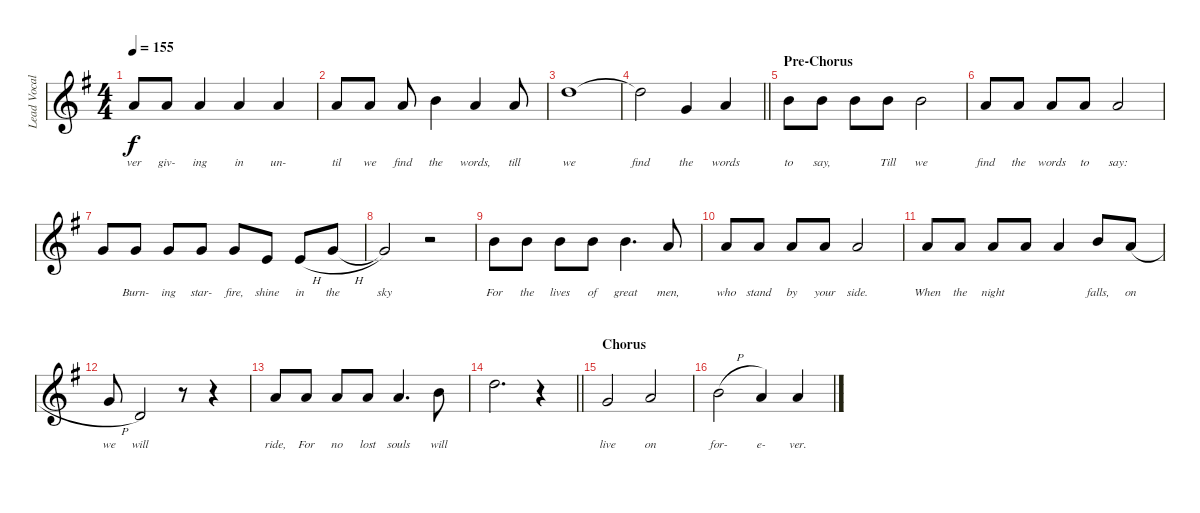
\track ("Lead Vocals" "Lead Vocal") {instrument lead2sawtooth}
\staff {score}
\tuning (E4 B3 G3 D3 A2 E2) {hide}
\ts (4 4)
\tempo 155
\clef g2
\ks g
5.1.8{lyrics (0 "ver") lyrics (1 "") lyrics (2 "") lyrics (3 "") lyrics (4 "") dy f} 5.1.8{lyrics (0 "giv-") lyrics (1 "") lyrics (2 "") lyrics (3 "") lyrics (4 "")} 5.1.4{lyrics (0 "ing") lyrics (1 "") lyrics (2 "") lyrics (3 "") lyrics (4 "")} 5.1.4{lyrics (0 "in") lyrics (1 "") lyrics (2 "") lyrics (3 "") lyrics (4 "")} 5.1.4{lyrics (0 "un-") lyrics (1 "") lyrics (2 "") lyrics (3 "") lyrics (4 "")} |
5.1.8{lyrics (0 "til") lyrics (1 "") lyrics (2 "") lyrics (3 "") lyrics (4 "")} 5.1.8{lyrics (0 "we") lyrics (1 "") lyrics (2 "") lyrics (3 "") lyrics (4 "")} 5.1.8{lyrics (0 "find") lyrics (1 "") lyrics (2 "") lyrics (3 "") lyrics (4 "")} 7.1.4{lyrics (0 "the") lyrics (1 "") lyrics (2 "") lyrics (3 "") lyrics (4 "")} 5.1.4{lyrics (0 "words,") lyrics (1 "") lyrics (2 "") lyrics (3 "") lyrics (4 "")} 5.1.8{lyrics (0 "till") lyrics (1 "") lyrics (2 "") lyrics (3 "") lyrics (4 "")} |
10.1.1{lyrics (0 "we") lyrics (1 "") lyrics (2 "") lyrics (3 "") lyrics (4 "")} |
\barLineRight lightlight
10.1{t}.2{lyrics (0 "find") lyrics (1 "") lyrics (2 "") lyrics (3 "") lyrics (4 "")} 3.1.4{lyrics (0 "the") lyrics (1 "") lyrics (2 "") lyrics (3 "") lyrics (4 "")} 5.1.4{lyrics (0 "words") lyrics (1 "") lyrics (2 "") lyrics (3 "") lyrics (4 "")} |
\section ("" "Pre-Chorus")
7.1.8{lyrics (0 "to") lyrics (1 "") lyrics (2 "") lyrics (3 "") lyrics (4 "")} 7.1.8{lyrics (0 "say,") lyrics (1 "") lyrics (2 "") lyrics (3 "") lyrics (4 "")} 7.1.8{lyrics (0 "") lyrics (1 "") lyrics (2 "") lyrics (3 "") lyrics (4 "")} 7.1.8{lyrics (0 "Till") lyrics (1 "") lyrics (2 "") lyrics (3 "") lyrics (4 "")} 7.1.2{lyrics (0 "we") lyrics (1 "") lyrics (2 "") lyrics (3 "") lyrics (4 "")} |
5.1.8{lyrics (0 "find") lyrics (1 "") lyrics (2 "") lyrics (3 "") lyrics (4 "")} 5.1.8{lyrics (0 "the") lyrics (1 "") lyrics (2 "") lyrics (3 "") lyrics (4 "")} 5.1.8{lyrics (0 "words") lyrics (1 "") lyrics (2 "") lyrics (3 "") lyrics (4 "")} 5.1.8{lyrics (0 "to") lyrics (1 "") lyrics (2 "") lyrics (3 "") lyrics (4 "")} 5.1.2{lyrics (0 "say:") lyrics (1 "") lyrics (2 "") lyrics (3 "") lyrics (4 "")} |
3.1.8{lyrics (0 "") lyrics (1 "") lyrics (2 "") lyrics (3 "") lyrics (4 "")} 3.1.8{lyrics (0 "Burn-") lyrics (1 "") lyrics (2 "") lyrics (3 "") lyrics (4 "")} 3.1.8{lyrics (0 "ing") lyrics (1 "") lyrics (2 "") lyrics (3 "") lyrics (4 "")} 3.1.8{lyrics (0 "star-") lyrics (1 "") lyrics (2 "") lyrics (3 "") lyrics (4 "")} 3.1.8{lyrics (0 "fire,") lyrics (1 "") lyrics (2 "") lyrics (3 "") lyrics (4 "")} 0.1.8{lyrics (0 "shine") lyrics (1 "") lyrics (2 "") lyrics (3 "") lyrics (4 "")} 0.1{h}.8{lyrics (0 "in") lyrics (1 "") lyrics (2 "") lyrics (3 "") lyrics (4 "")} 3.1{h}.8{lyrics (0 "the") lyrics (1 "") lyrics (2 "") lyrics (3 "") lyrics (4 "")} |
3.1{t}.2{lyrics (0 "sky") lyrics (1 "") lyrics (2 "") lyrics (3 "") lyrics (4 "")} r.2 |
7.1.8{lyrics (0 "For") lyrics (1 "") lyrics (2 "") lyrics (3 "") lyrics (4 "")} 7.1.8{lyrics (0 "the") lyrics (1 "") lyrics (2 "") lyrics (3 "") lyrics (4 "")} 7.1.8{lyrics (0 "lives") lyrics (1 "") lyrics (2 "") lyrics (3 "") lyrics (4 "")} 7.1.8{lyrics (0 "of") lyrics (1 "") lyrics (2 "") lyrics (3 "") lyrics (4 "")} 7.1.4{d lyrics (0 "great") lyrics (1 "") lyrics (2 "") lyrics (3 "") lyrics (4 "")} 5.1.8{lyrics (0 "men,") lyrics (1 "") lyrics (2 "") lyrics (3 "") lyrics (4 "")} |
5.1.8{lyrics (0 "who") lyrics (1 "") lyrics (2 "") lyrics (3 "") lyrics (4 "")} 5.1.8{lyrics (0 "stand") lyrics (1 "") lyrics (2 "") lyrics (3 "") lyrics (4 "")} 5.1.8{lyrics (0 "by") lyrics (1 "") lyrics (2 "") lyrics (3 "") lyrics (4 "")} 5.1.8{lyrics (0 "your") lyrics (1 "") lyrics (2 "") lyrics (3 "") lyrics (4 "")} 5.1.2{lyrics (0 "side.") lyrics (1 "") lyrics (2 "") lyrics (3 "") lyrics (4 "")} |
5.1.8{lyrics (0 "When") lyrics (1 "") lyrics (2 "") lyrics (3 "") lyrics (4 "")} 5.1.8{lyrics (0 "the") lyrics (1 "") lyrics (2 "") lyrics (3 "") lyrics (4 "")} 5.1.8{lyrics (0 "night") lyrics (1 "") lyrics (2 "") lyrics (3 "") lyrics (4 "")} 5.1.8{lyrics (0 "") lyrics (1 "") lyrics (2 "") lyrics (3 "") lyrics (4 "")} 5.1.4{lyrics (0 "") lyrics (1 "") lyrics (2 "") lyrics (3 "") lyrics (4 "")} 7.1.8{lyrics (0 "falls,") lyrics (1 "") lyrics (2 "") lyrics (3 "") lyrics (4 "")} 10.2{h}.8{lyrics (0 "on") lyrics (1 "") lyrics (2 "") lyrics (3 "") lyrics (4 "")} |
8.2{h}.8{lyrics (0 "we") lyrics (1 "") lyrics (2 "") lyrics (3 "") lyrics (4 "")} 3.2.2{lyrics (0 "will") lyrics (1 "") lyrics (2 "") lyrics (3 "") lyrics (4 "")} r.8 r.4 |
5.1.8{lyrics (0 "ride,") lyrics (1 "") lyrics (2 "") lyrics (3 "") lyrics (4 "")} 5.1.8{lyrics (0 "For") lyrics (1 "") lyrics (2 "") lyrics (3 "") lyrics (4 "")} 5.1.8{lyrics (0 "no") lyrics (1 "") lyrics (2 "") lyrics (3 "") lyrics (4 "")} 5.1.8{lyrics (0 "lost") lyrics (1 "") lyrics (2 "") lyrics (3 "") lyrics (4 "")} 5.1.4{d lyrics (0 "souls") lyrics (1 "") lyrics (2 "") lyrics (3 "") lyrics (4 "")} 7.1.8{lyrics (0 "will") lyrics (1 "") lyrics (2 "") lyrics (3 "") lyrics (4 "")} |
\barLineRight lightlight
10.1.2{d lyrics (0 "") lyrics (1 "") lyrics (2 "") lyrics (3 "") lyrics (4 "")} r.4 |
\section ("" "Chorus")
3.1.2{lyrics (0 "live") lyrics (1 "") lyrics (2 "") lyrics (3 "") lyrics (4 "")} 5.1.2{lyrics (0 "on") lyrics (1 "") lyrics (2 "") lyrics (3 "") lyrics (4 "")} |
7.1{h}.2{lyrics (0 "for-") lyrics (1 "") lyrics (2 "") lyrics (3 "") lyrics (4 "")} 5.1.4{lyrics (0 "e-") lyrics (1 "") lyrics (2 "") lyrics (3 "") lyrics (4 "")} 5.1.4{lyrics (0 "ver.") lyrics (1 "") lyrics (2 "") lyrics (3 "") lyrics (4 "")}
